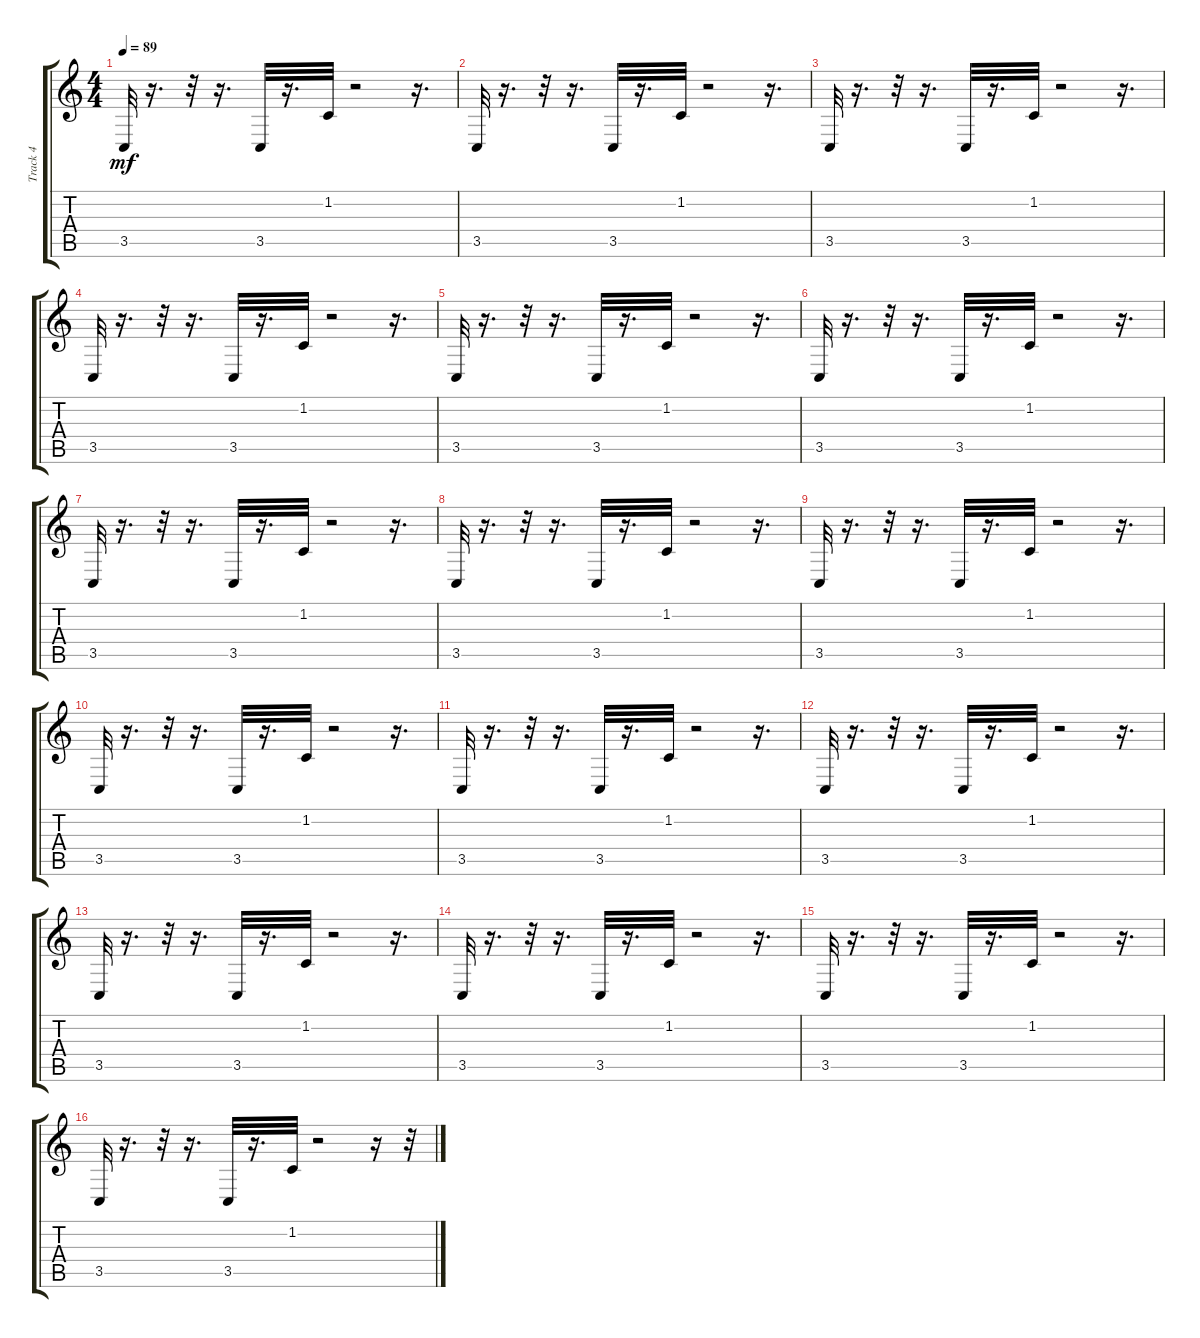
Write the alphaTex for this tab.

\track ("Track 4" "Track 4") {instrument pad1newage}
\staff {score tabs}
\tuning (E4 B3 G3 D3 A2 E2) {hide}
\ts (4 4)
\tempo 89
\clef g2
\ks c
3.5.32{dy mf} r.16{d} r.32 r.16{d} 3.5.32 r.16{d} 1.2.32 r.2 r.16{d} |
3.5.32 r.16{d} r.32 r.16{d} 3.5.32 r.16{d} 1.2.32 r.2 r.16{d} |
3.5.32 r.16{d} r.32 r.16{d} 3.5.32 r.16{d} 1.2.32 r.2 r.16{d} |
3.5.32 r.16{d} r.32 r.16{d} 3.5.32 r.16{d} 1.2.32 r.2 r.16{d} |
3.5.32 r.16{d} r.32 r.16{d} 3.5.32 r.16{d} 1.2.32 r.2 r.16{d} |
3.5.32 r.16{d} r.32 r.16{d} 3.5.32 r.16{d} 1.2.32 r.2 r.16{d} |
3.5.32 r.16{d} r.32 r.16{d} 3.5.32 r.16{d} 1.2.32 r.2 r.16{d} |
3.5.32 r.16{d} r.32 r.16{d} 3.5.32 r.16{d} 1.2.32 r.2 r.16{d} |
3.5.32 r.16{d} r.32 r.16{d} 3.5.32 r.16{d} 1.2.32 r.2 r.16{d} |
3.5.32 r.16{d} r.32 r.16{d} 3.5.32 r.16{d} 1.2.32 r.2 r.16{d} |
3.5.32 r.16{d} r.32 r.16{d} 3.5.32 r.16{d} 1.2.32 r.2 r.16{d} |
3.5.32 r.16{d} r.32 r.16{d} 3.5.32 r.16{d} 1.2.32 r.2 r.16{d} |
3.5.32 r.16{d} r.32 r.16{d} 3.5.32 r.16{d} 1.2.32 r.2 r.16{d} |
3.5.32 r.16{d} r.32 r.16{d} 3.5.32 r.16{d} 1.2.32 r.2 r.16{d} |
3.5.32 r.16{d} r.32 r.16{d} 3.5.32 r.16{d} 1.2.32 r.2 r.16{d} |
3.5.32 r.16{d} r.32 r.16{d} 3.5.32 r.16{d} 1.2.32 r.2 r.16 r.32
